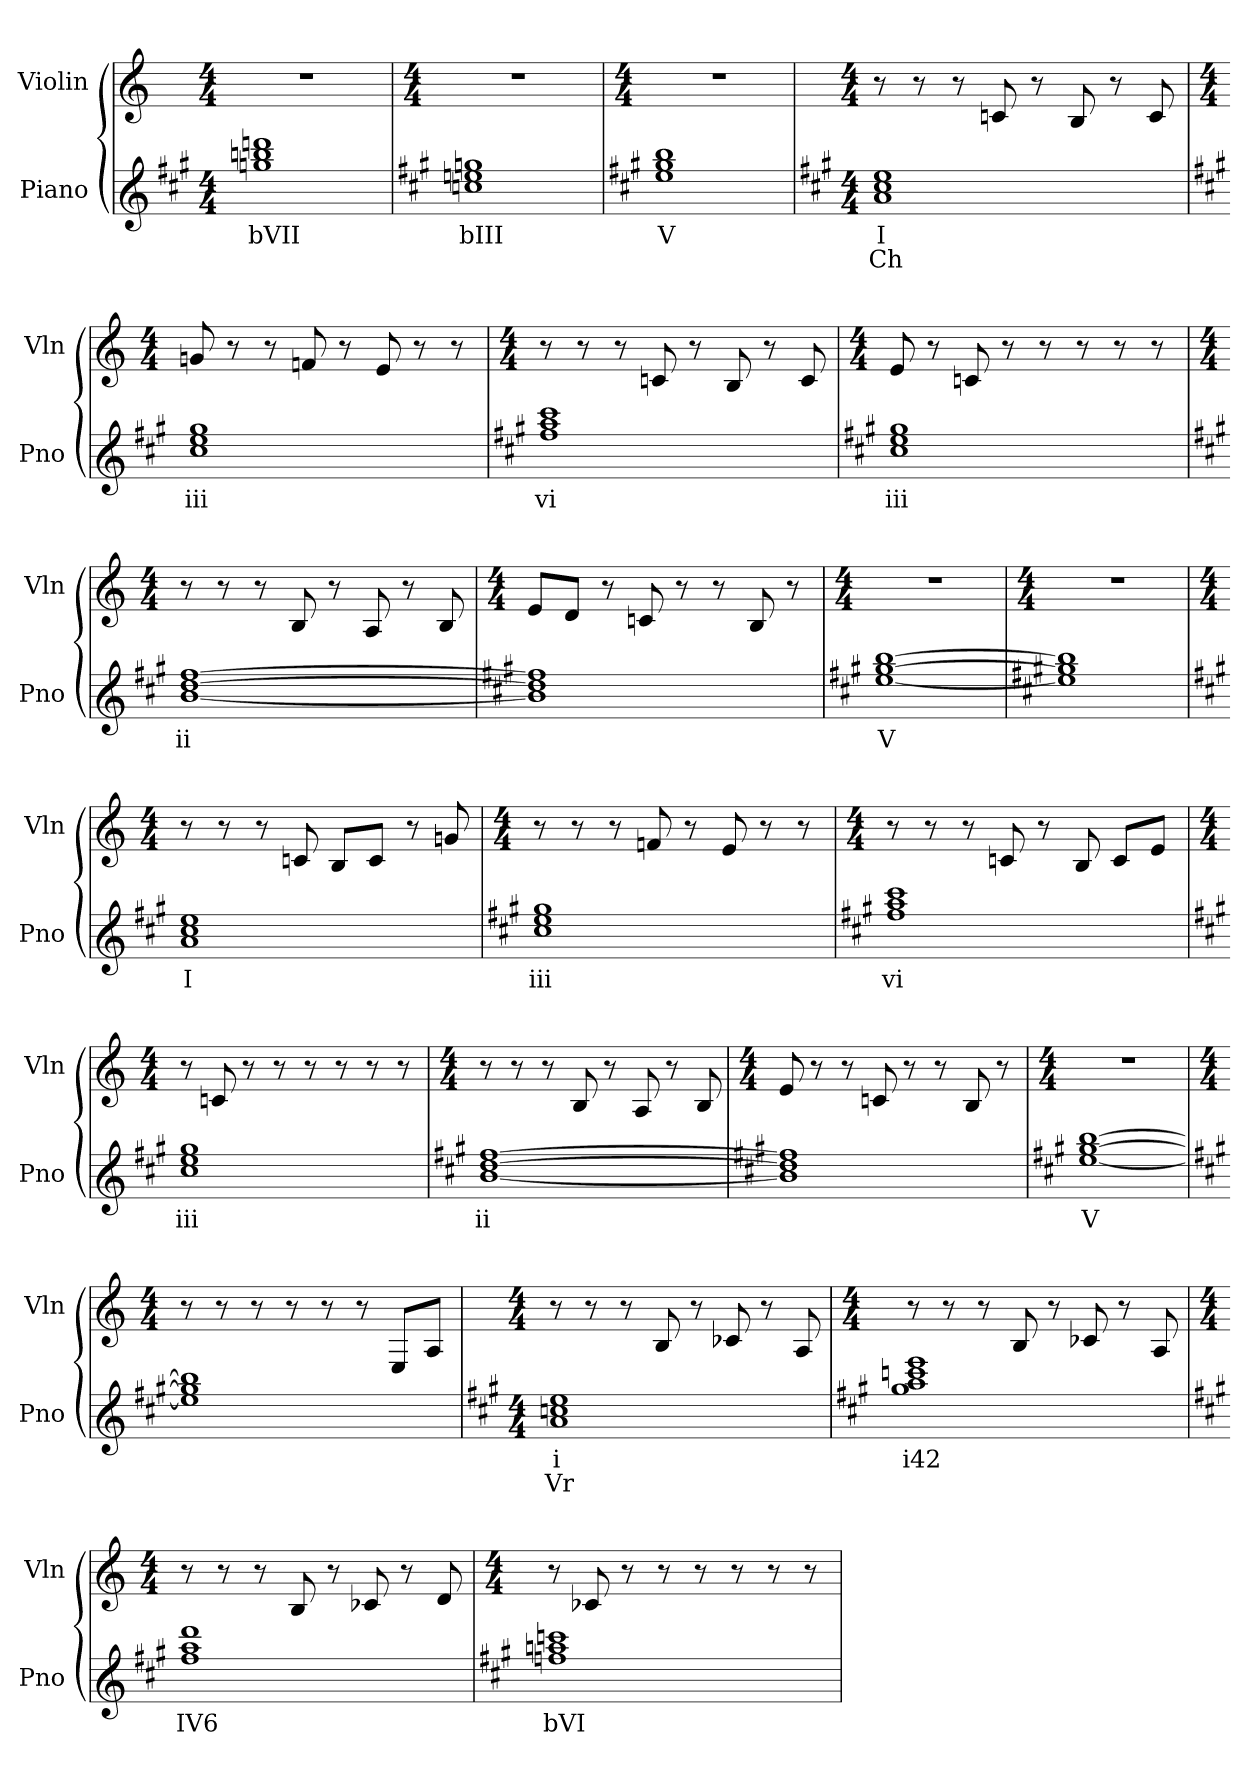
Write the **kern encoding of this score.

**kern	**text	**text	**kern
*part2	*part2	*part2	*part1
*staff2	*staff2	*staff2	*staff1
*I"Piano	*	*	*I"Violin
*I'Pno	*	*	*I'Vln
*k[f#c#g#]	*	*	*
*A:	*	*	*
*M4/4	*	*	*M4/4
=	=	=	=
1ggn 1bbn 1dddn	bVII	.	1r
=	=	=	=
*k[f#c#g#]	*	*	*
*A:	*	*	*
*	*	*	*M4/4
1ccn 1een 1ggn	bIII	.	1r
=	=	=	=
*k[f#c#g#]	*	*	*
*A:	*	*	*
*	*	*	*M4/4
1ee 1gg# 1bb	V	.	1r
=	=	=	=
*k[f#c#g#]	*	*	*
*A:	*	*	*
*M4/4	*	*	*M4/4
1a 1cc# 1ee	I	Ch	8r
.	.	.	8r
.	.	.	8r
.	.	.	8cn
.	.	.	8r
.	.	.	8B
.	.	.	8r
.	.	.	8c
=	=	=	=
*k[f#c#g#]	*	*	*
*A:	*	*	*
*	*	*	*M4/4
1cc# 1ee 1gg#	iii	.	8gn
.	.	.	8r
.	.	.	8r
.	.	.	8fn
.	.	.	8r
.	.	.	8e
.	.	.	8r
.	.	.	8r
=	=	=	=
*k[f#c#g#]	*	*	*
*A:	*	*	*
*	*	*	*M4/4
1ff# 1aa 1ccc#	vi	.	8r
.	.	.	8r
.	.	.	8r
.	.	.	8cn
.	.	.	8r
.	.	.	8B
.	.	.	8r
.	.	.	8c
=	=	=	=
*k[f#c#g#]	*	*	*
*A:	*	*	*
*	*	*	*M4/4
1cc# 1ee 1gg#	iii	.	8e
.	.	.	8r
.	.	.	8cn
.	.	.	8r
.	.	.	8r
.	.	.	8r
.	.	.	8r
.	.	.	8r
=	=	=	=
*k[f#c#g#]	*	*	*
*A:	*	*	*
*	*	*	*M4/4
[1b [1dd [1ff#	ii	.	8r
.	.	.	8r
.	.	.	8r
.	.	.	8B
.	.	.	8r
.	.	.	8A
.	.	.	8r
.	.	.	8B
=	=	=	=
*k[f#c#g#]	*	*	*
*A:	*	*	*
*	*	*	*M4/4
1b] 1dd] 1ff#]	.	.	8eL
.	.	.	8dJ
.	.	.	8r
.	.	.	8cn
.	.	.	8r
.	.	.	8r
.	.	.	8B
.	.	.	8r
=	=	=	=
*k[f#c#g#]	*	*	*
*A:	*	*	*
*	*	*	*M4/4
[1ee [1gg# [1bb	V	.	1r
=	=	=	=
*k[f#c#g#]	*	*	*
*A:	*	*	*
*	*	*	*M4/4
1ee] 1gg#] 1bb]	.	.	1r
=	=	=	=
*k[f#c#g#]	*	*	*
*A:	*	*	*
*	*	*	*M4/4
1a 1cc# 1ee	I	.	8r
.	.	.	8r
.	.	.	8r
.	.	.	8cn
.	.	.	8BL
.	.	.	8cJ
.	.	.	8r
.	.	.	8gn
=	=	=	=
*k[f#c#g#]	*	*	*
*A:	*	*	*
*	*	*	*M4/4
1cc# 1ee 1gg#	iii	.	8r
.	.	.	8r
.	.	.	8r
.	.	.	8fn
.	.	.	8r
.	.	.	8e
.	.	.	8r
.	.	.	8r
=	=	=	=
*k[f#c#g#]	*	*	*
*A:	*	*	*
*	*	*	*M4/4
1ff# 1aa 1ccc#	vi	.	8r
.	.	.	8r
.	.	.	8r
.	.	.	8cn
.	.	.	8r
.	.	.	8B
.	.	.	8cL
.	.	.	8eJ
=	=	=	=
*k[f#c#g#]	*	*	*
*A:	*	*	*
*	*	*	*M4/4
1cc# 1ee 1gg#	iii	.	8r
.	.	.	8cn
.	.	.	8r
.	.	.	8r
.	.	.	8r
.	.	.	8r
.	.	.	8r
.	.	.	8r
=	=	=	=
*k[f#c#g#]	*	*	*
*A:	*	*	*
*	*	*	*M4/4
[1b [1dd [1ff#	ii	.	8r
.	.	.	8r
.	.	.	8r
.	.	.	8B
.	.	.	8r
.	.	.	8A
.	.	.	8r
.	.	.	8B
=	=	=	=
*k[f#c#g#]	*	*	*
*A:	*	*	*
*	*	*	*M4/4
1b] 1dd] 1ff#]	.	.	8e
.	.	.	8r
.	.	.	8r
.	.	.	8cn
.	.	.	8r
.	.	.	8r
.	.	.	8B
.	.	.	8r
=	=	=	=
*k[f#c#g#]	*	*	*
*A:	*	*	*
*	*	*	*M4/4
[1ee [1gg# [1bb	V	.	1r
=	=	=	=
*k[f#c#g#]	*	*	*
*A:	*	*	*
*	*	*	*M4/4
1ee] 1gg#] 1bb]	.	.	8r
.	.	.	8r
.	.	.	8r
.	.	.	8r
.	.	.	8r
.	.	.	8r
.	.	.	8EL
.	.	.	8AJ
=	=	=	=
*k[f#c#g#]	*	*	*
*A:	*	*	*
*M4/4	*	*	*M4/4
1a 1ccn 1ee	i	Vr	8r
.	.	.	8r
.	.	.	8r
.	.	.	8B
.	.	.	8r
.	.	.	8c-X
.	.	.	8r
.	.	.	8A
=	=	=	=
*k[f#c#g#]	*	*	*
*A:	*	*	*
*	*	*	*M4/4
1gg# 1aa 1cccn 1eee	i42	.	8r
.	.	.	8r
.	.	.	8r
.	.	.	8B
.	.	.	8r
.	.	.	8c-X
.	.	.	8r
.	.	.	8A
=	=	=	=
*k[f#c#g#]	*	*	*
*A:	*	*	*
*	*	*	*M4/4
1ff# 1aa 1ddd	IV6	.	8r
.	.	.	8r
.	.	.	8r
.	.	.	8B
.	.	.	8r
.	.	.	8c-X
.	.	.	8r
.	.	.	8d
=	=	=	=
*k[f#c#g#]	*	*	*
*A:	*	*	*
*	*	*	*M4/4
1ffn 1aan 1cccn	bVI	.	8r
.	.	.	8c-X
.	.	.	8r
.	.	.	8r
.	.	.	8r
.	.	.	8r
.	.	.	8r
.	.	.	8r
=	=	=	=
*-	*-	*-	*-
